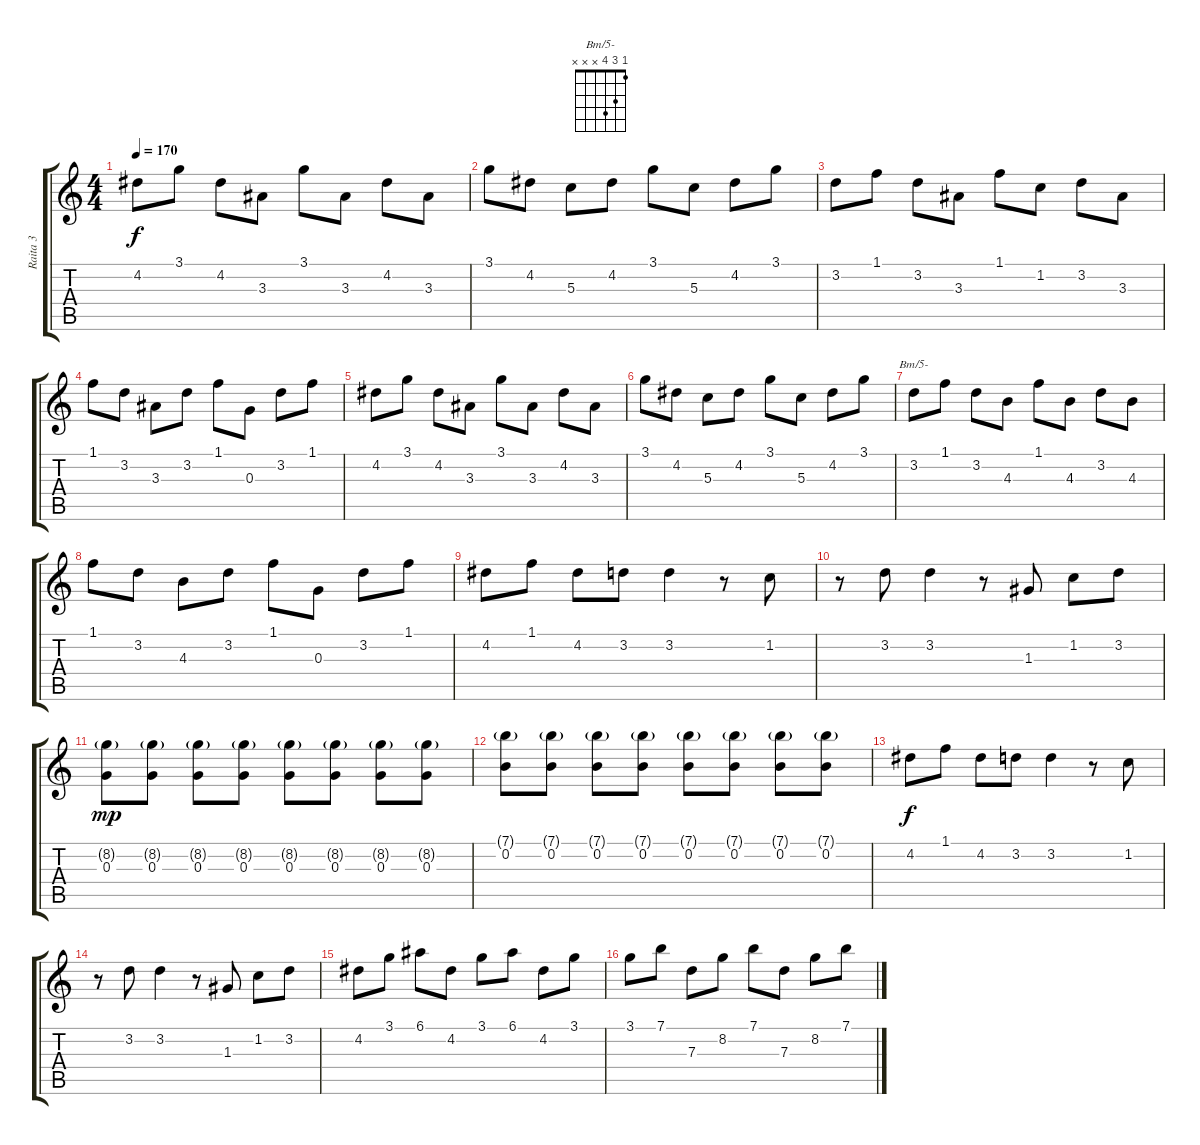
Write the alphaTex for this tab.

\track ("Raita 3" "Raita 3") {instrument acousticguitarnylon}
\staff {score tabs}
\tuning (E4 B3 G3 D3 A2 E2) {hide}
\chord ("Bm/5-" 1 3 4 x x x)
\ts (4 4)
\tempo 170
\clef g2
\ks c
4.2.8{dy f} 3.1.8 4.2.8 3.3.8 3.1.8 3.3.8 4.2.8 3.3.8 |
3.1.8 4.2.8 5.3.8 4.2.8 3.1.8 5.3.8 4.2.8 3.1.8 |
3.2.8 1.1.8 3.2.8 3.3.8 1.1.8 1.2.8 3.2.8 3.3.8 |
1.1.8 3.2.8 3.3.8 3.2.8 1.1.8 0.3.8 3.2.8 1.1.8 |
4.2.8 3.1.8 4.2.8 3.3.8 3.1.8 3.3.8 4.2.8 3.3.8 |
3.1.8 4.2.8 5.3.8 4.2.8 3.1.8 5.3.8 4.2.8 3.1.8 |
3.2.8{ch "Bm/5-"} 1.1.8 3.2.8 4.3.8 1.1.8 4.3.8 3.2.8 4.3.8 |
1.1.8 3.2.8 4.3.8 3.2.8 1.1.8 0.3.8 3.2.8 1.1.8 |
4.2.8 1.1.8 4.2.8 3.2.8 3.2.4 r.8 1.2.8 |
r.8 3.2.8 3.2.4 r.8 1.3.8 1.2.8 3.2.8 |
(8.2{g} 0.3).8{dy mp} (8.2{g} 0.3).8 (8.2{g} 0.3).8 (8.2{g} 0.3).8 (8.2{g} 0.3).8 (8.2{g} 0.3).8 (8.2{g} 0.3).8 (8.2{g} 0.3).8 |
(7.1{g} 0.2).8 (7.1{g} 0.2).8 (7.1{g} 0.2).8 (7.1{g} 0.2).8 (7.1{g} 0.2).8 (7.1{g} 0.2).8 (7.1{g} 0.2).8 (7.1{g} 0.2).8 |
4.2.8{dy f} 1.1.8 4.2.8 3.2.8 3.2.4 r.8 1.2.8 |
r.8 3.2.8 3.2.4 r.8 1.3.8 1.2.8 3.2.8 |
4.2.8 3.1.8 6.1.8 4.2.8 3.1.8 6.1.8 4.2.8 3.1.8 |
3.1.8 7.1.8 7.3.8 8.2.8 7.1.8 7.3.8 8.2.8 7.1.8
